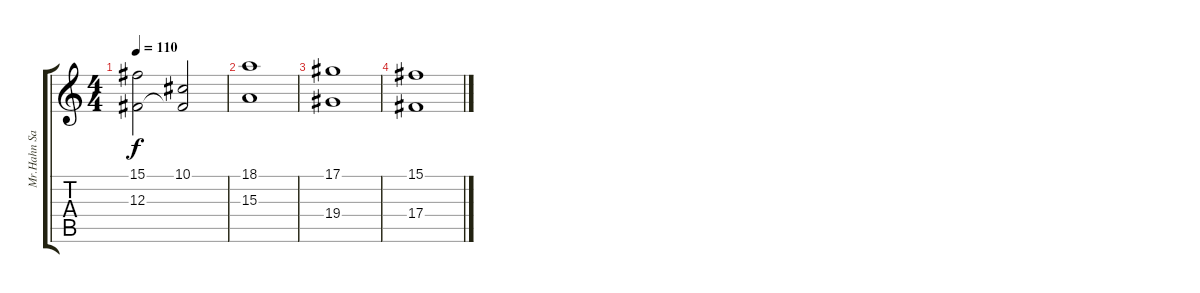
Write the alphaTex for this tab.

\track ("Mr.Hahn Sampler3" "Mr.Hahn Sa") {instrument lead5charang}
\staff {score tabs}
\tuning (Eb4 Bb3 Gb3 Db3 Ab2 Db2) {hide}
\ts (4 4)
\tempo 110
\clef g2
\ks c
(15.1{t} 12.3{t}).2{dy f} (10.1 12.3{t}).2 |
(18.1 15.3).1 |
(17.1 19.4).1 |
(15.1 17.4).1
